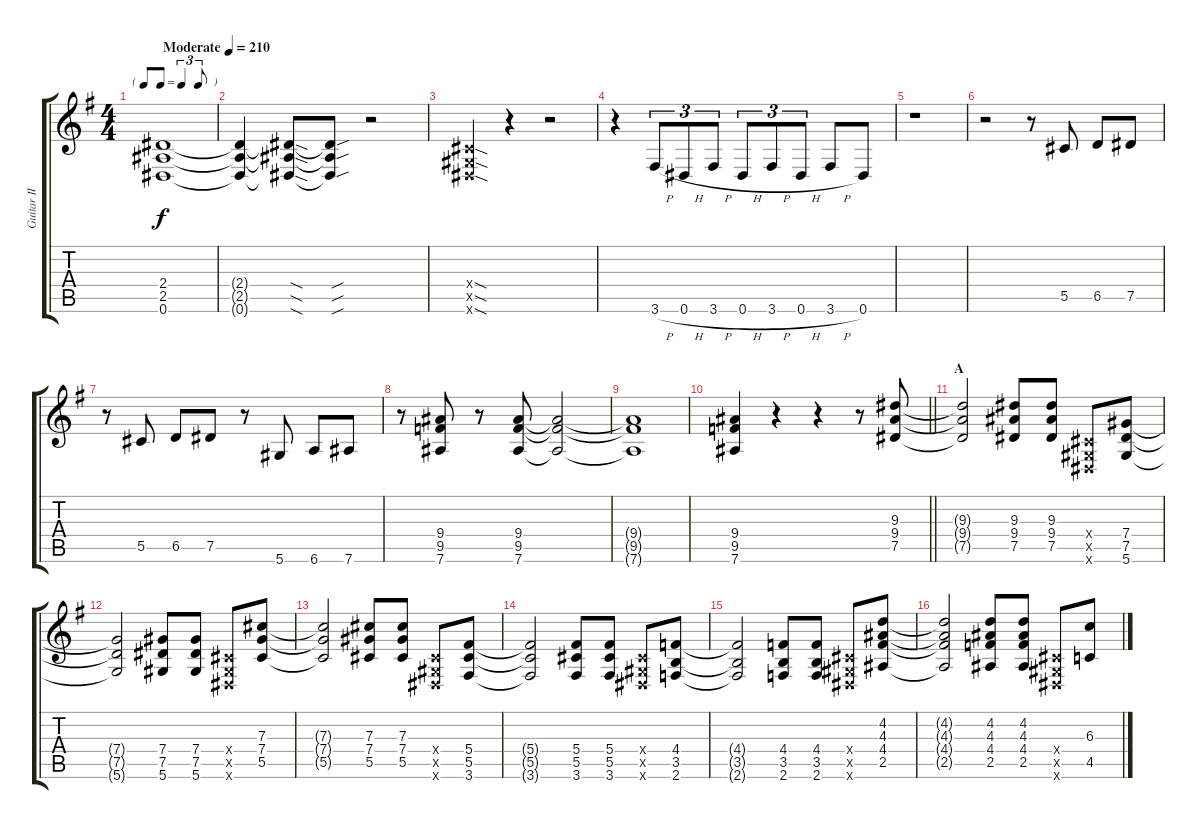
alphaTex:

\track ("Guitar II (Hitsugi)" "Guitar II ") {instrument distortionguitar}
\staff {score tabs}
\tuning (Eb4 Bb3 Gb3 Db3 Ab2 Eb2) {hide}
\ts (4 4)
\tf triplet8th
\tempo (210 "Moderate")
\clef g2
\ks g
(2.4 2.5 0.6).1{dy f instrument distortionguitar} |
(2.4{t} 2.5{t} 0.6{t}).4 (2.4{sod t} 2.5{sod t} 0.6{sod t}).8 (2.4{sou t} 2.5{sou t} 0.6{sou t}).8 r.2 |
(0.4{sod x} 0.5{sod x} 0.6{sod x}).4 r.4 r.2 |
r.4 3.6{h}.8{tu (3 2)} 0.6{h}.8{tu (3 2)} 3.6{h}.8{tu (3 2)} 0.6{h}.8{tu (3 2)} 3.6{h}.8{tu (3 2)} 0.6{h}.8{tu (3 2)} 3.6{h}.8 0.6.8 |
r.1 |
r.2 r.8 5.5.8 6.5.8 7.5.8 |
r.8 5.5.8 6.5.8 7.5.8 r.8 5.6.8 6.6.8 7.6.8 |
r.8 (9.4 9.5 7.6).8 r.8 (9.4 9.5 7.6).8 (9.4{t} 9.5{t} 7.6{t}).2 |
(9.4{t} 9.5{t} 7.6{t}).1 |
\barLineRight lightlight
(9.4 9.5 7.6).4 r.4 r.4 r.8 (9.3 9.4 7.5).8 |
\section ("" "A")
(9.3{t} 9.4{t} 7.5{t}).2 (9.3 9.4 7.5).8 (9.3 9.4 7.5).8 (0.4{x} 0.5{x} 0.6{x}).8 (7.4 7.5 5.6).8 |
(7.4{t} 7.5{t} 5.6{t}).2 (7.4 7.5 5.6).8 (7.4 7.5 5.6).8 (0.4{x} 0.5{x} 0.6{x}).8 (7.3 7.4 5.5).8 |
(7.3{t} 7.4{t} 5.5{t}).2 (7.3 7.4 5.5).8 (7.3 7.4 5.5).8 (0.4{x} 0.5{x} 0.6{x}).8 (5.4 5.5 3.6).8 |
(5.4{t} 5.5{t} 3.6{t}).2 (5.4 5.5 3.6).8 (5.4 5.5 3.6).8 (0.4{x} 0.5{x} 0.6{x}).8 (4.4 3.5 2.6).8 |
(4.4{t} 3.5{t} 2.6{t}).2 (4.4 3.5 2.6).8 (4.4 3.5 2.6).8 (0.4{x} 0.5{x} 0.6{x}).8 (4.2 4.3 4.4 2.5).8 |
(4.2{t} 4.3{t} 4.4{t} 2.5{t}).2 (4.2 4.3 4.4 2.5).8 (4.2 4.3 4.4 2.5).8 (0.4{x} 0.5{x} 0.6{x}).8 (6.3 4.5).8
